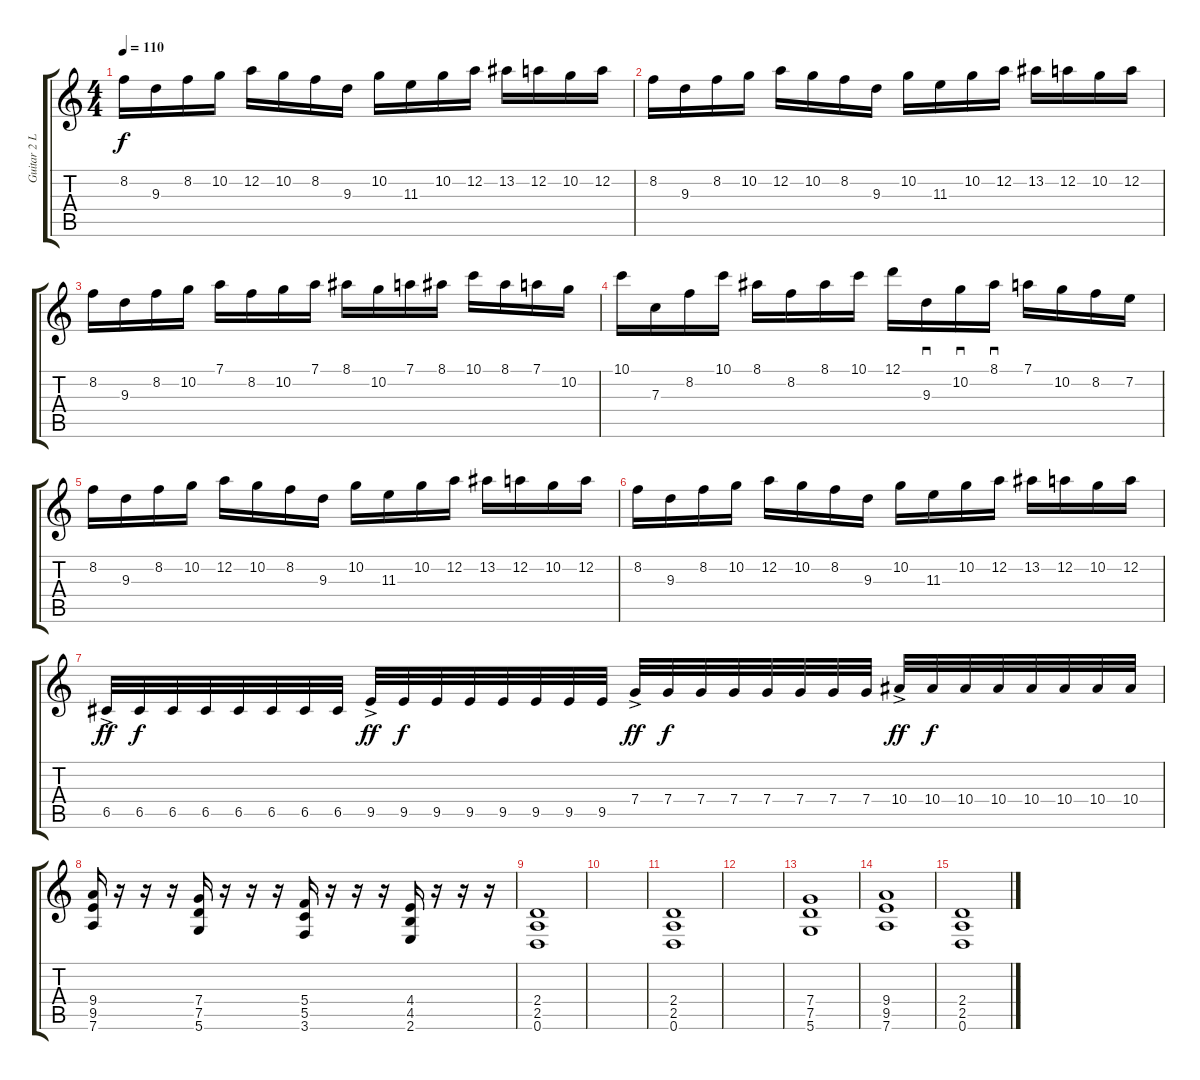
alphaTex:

\track ("Guitar 2 Lead - Harmony" "Guitar 2 L") {instrument distortionguitar}
\staff {score tabs}
\tuning (D4 A3 F3 C3 G2 D2) {hide}
\ts (4 4)
\tempo 110
\clef g2
\ks c
8.2.16{dy f} 9.3.16 8.2.16 10.2.16 12.2.16 10.2.16 8.2.16 9.3.16 10.2.16 11.3.16 10.2.16 12.2.16 13.2.16 12.2.16 10.2.16 12.2.16 |
8.2.16 9.3.16 8.2.16 10.2.16 12.2.16 10.2.16 8.2.16 9.3.16 10.2.16 11.3.16 10.2.16 12.2.16 13.2.16 12.2.16 10.2.16 12.2.16 |
8.2.16 9.3.16 8.2.16 10.2.16 7.1.16 8.2.16 10.2.16 7.1.16 8.1.16 10.2.16 7.1.16 8.1.16 10.1.16 8.1.16 7.1.16 10.2.16 |
10.1.16 7.3.16 8.2.16 10.1.16 8.1.16 8.2.16 8.1.16 10.1.16 12.1.16 9.3.16{sd} 10.2.16{sd} 8.1.16{sd} 7.1.16 10.2.16 8.2.16 7.2.16 |
8.2.16 9.3.16 8.2.16 10.2.16 12.2.16 10.2.16 8.2.16 9.3.16 10.2.16 11.3.16 10.2.16 12.2.16 13.2.16 12.2.16 10.2.16 12.2.16 |
8.2.16 9.3.16 8.2.16 10.2.16 12.2.16 10.2.16 8.2.16 9.3.16 10.2.16 11.3.16 10.2.16 12.2.16 13.2.16 12.2.16 10.2.16 12.2.16 |
6.5{ac}.32{dy ff} 6.5.32{dy f} 6.5.32 6.5.32 6.5.32 6.5.32 6.5.32 6.5.32 9.5{ac}.32{dy ff} 9.5.32{dy f} 9.5.32 9.5.32 9.5.32 9.5.32 9.5.32 9.5.32 7.4{ac}.32{dy ff} 7.4.32{dy f} 7.4.32 7.4.32 7.4.32 7.4.32 7.4.32 7.4.32 10.4{ac}.32{dy ff} 10.4.32{dy f} 10.4.32 10.4.32 10.4.32 10.4.32 10.4.32 10.4.32 |
(9.4 9.5 7.6).16 r.16 r.16 r.16 (7.4 7.5 5.6).16 r.16 r.16 r.16 (5.4 5.5 3.6).16 r.16 r.16 r.16 (4.4 4.5 2.6).16 r.16 r.16 r.16 |
(2.4 2.5 0.6).1 |
|
(2.4 2.5 0.6).1 |
|
(7.4 7.5 5.6).1 |
(9.4 9.5 7.6).1 |
(2.4 2.5 0.6).1
